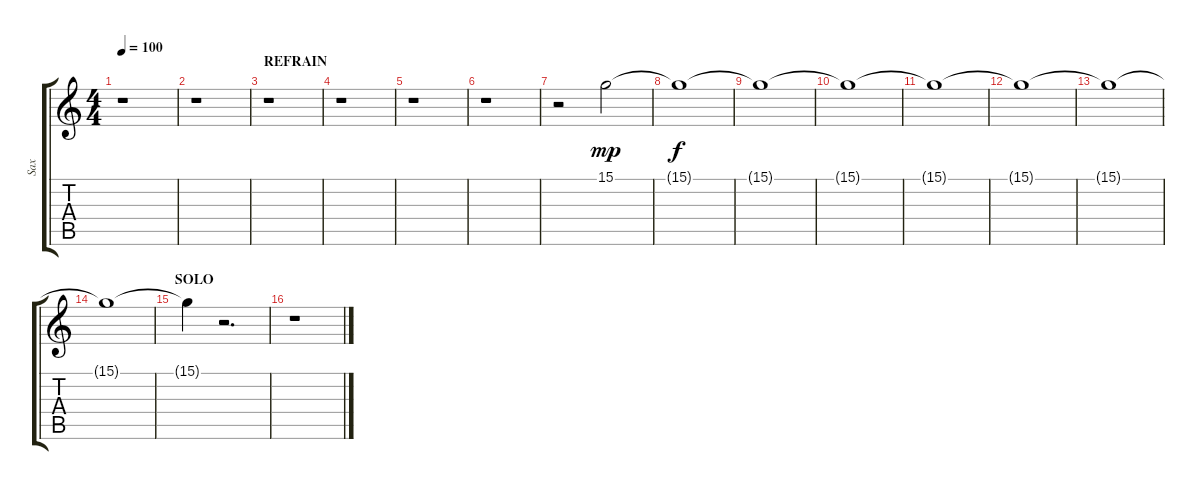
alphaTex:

\track ("Sax" "Sax") {instrument tenorsax}
\staff {score tabs}
\tuning (E4 B3 G3 D3 A2 E2) {hide}
\ts (4 4)
\tempo 100
\clef g2
\ks c
r.1{dy mp} |
r.1 |
\section ("" "REFRAIN")
r.1 |
r.1 |
r.1 |
r.1 |
r.2 15.1.2 |
15.1{t}.1{dy f} |
15.1{t}.1 |
15.1{t}.1 |
15.1{t}.1 |
15.1{t}.1 |
15.1{t}.1 |
15.1{t}.1 |
\section ("" "SOLO")
15.1{t}.4 r.2{d} |
r.1
